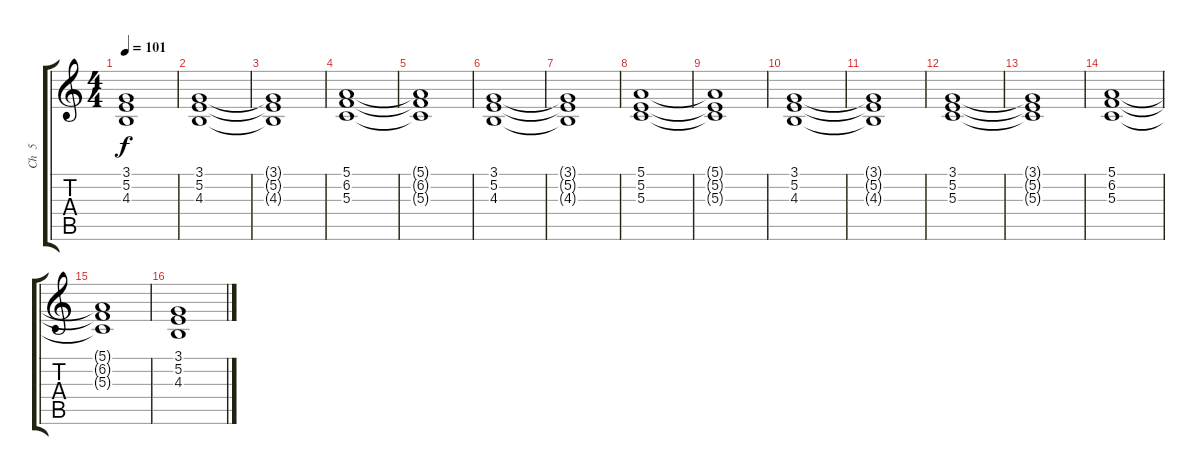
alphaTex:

\track ("Ch  5   " "Ch  5   ") {instrument pad2warm}
\staff {score tabs}
\tuning (E4 B3 G3 D3 A2 E2) {hide}
\ts (4 4)
\tempo 101
\clef g2
\ks c
(3.1{t} 5.2{t} 4.3{t}).1{dy f} |
(3.1 5.2 4.3).1 |
(3.1{t} 5.2{t} 4.3{t}).1 |
(5.1 6.2 5.3).1 |
(5.1{t} 6.2{t} 5.3{t}).1 |
(3.1 5.2 4.3).1 |
(3.1{t} 5.2{t} 4.3{t}).1 |
(5.1 5.2 5.3).1 |
(5.1{t} 5.2{t} 5.3{t}).1 |
(3.1 5.2 4.3).1 |
(3.1{t} 5.2{t} 4.3{t}).1 |
(3.1 5.2 5.3).1 |
(3.1{t} 5.2{t} 5.3{t}).1 |
(5.1 6.2 5.3).1 |
(5.1{t} 6.2{t} 5.3{t}).1 |
(3.1 5.2 4.3).1
